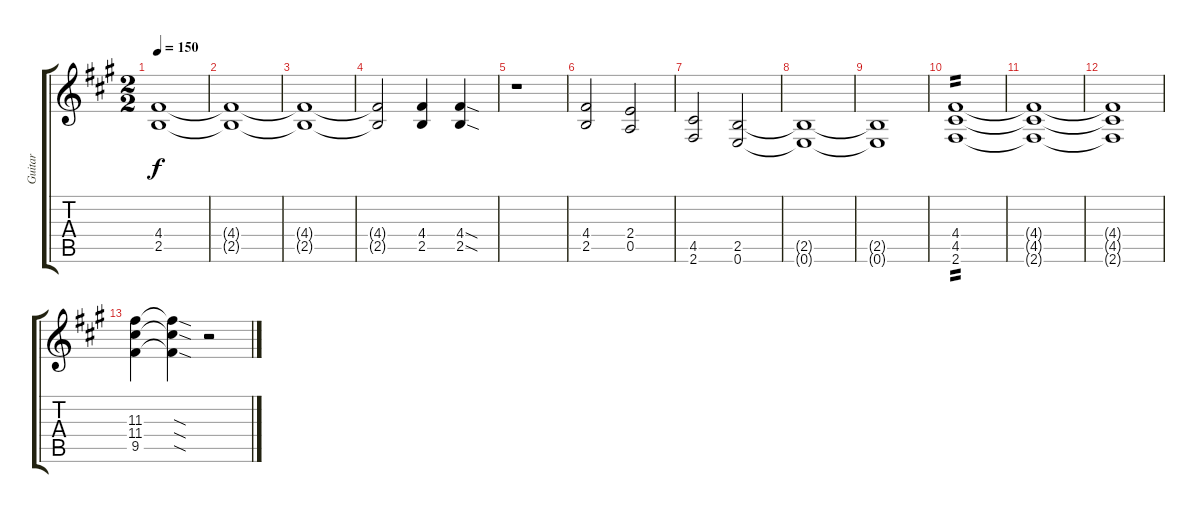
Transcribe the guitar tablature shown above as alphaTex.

\track ("Guitar" "Guitar") {instrument overdrivenguitar}
\staff {score tabs}
\tuning (E4 B3 G3 D3 A2 E2) {hide}
\ts (2 2)
\tempo 150
\clef g2
\ks a
(4.4{t} 2.5{t}).1{dy f} |
(4.4{t} 2.5{t}).1 |
(4.4{t} 2.5{t}).1 |
(4.4{t} 2.5{t}).2 (4.4 2.5).4 (4.4{sod} 2.5{sod}).4 |
r.1 |
(4.4 2.5).2 (2.4 0.5).2 |
(4.5 2.6).2 (2.5 0.6).2 |
(2.5{t} 0.6{t}).1 |
(2.5{t} 0.6{t}).1 |
(4.4 4.5 2.6).1{tp 2} |
(4.4{t} 4.5{t} 2.6{t}).1 |
(4.4{t} 4.5{t} 2.6{t}).1 |
(11.3 11.4 9.5).4 (11.3{sod t} 11.4{sod t} 9.5{sod t}).4 r.2
